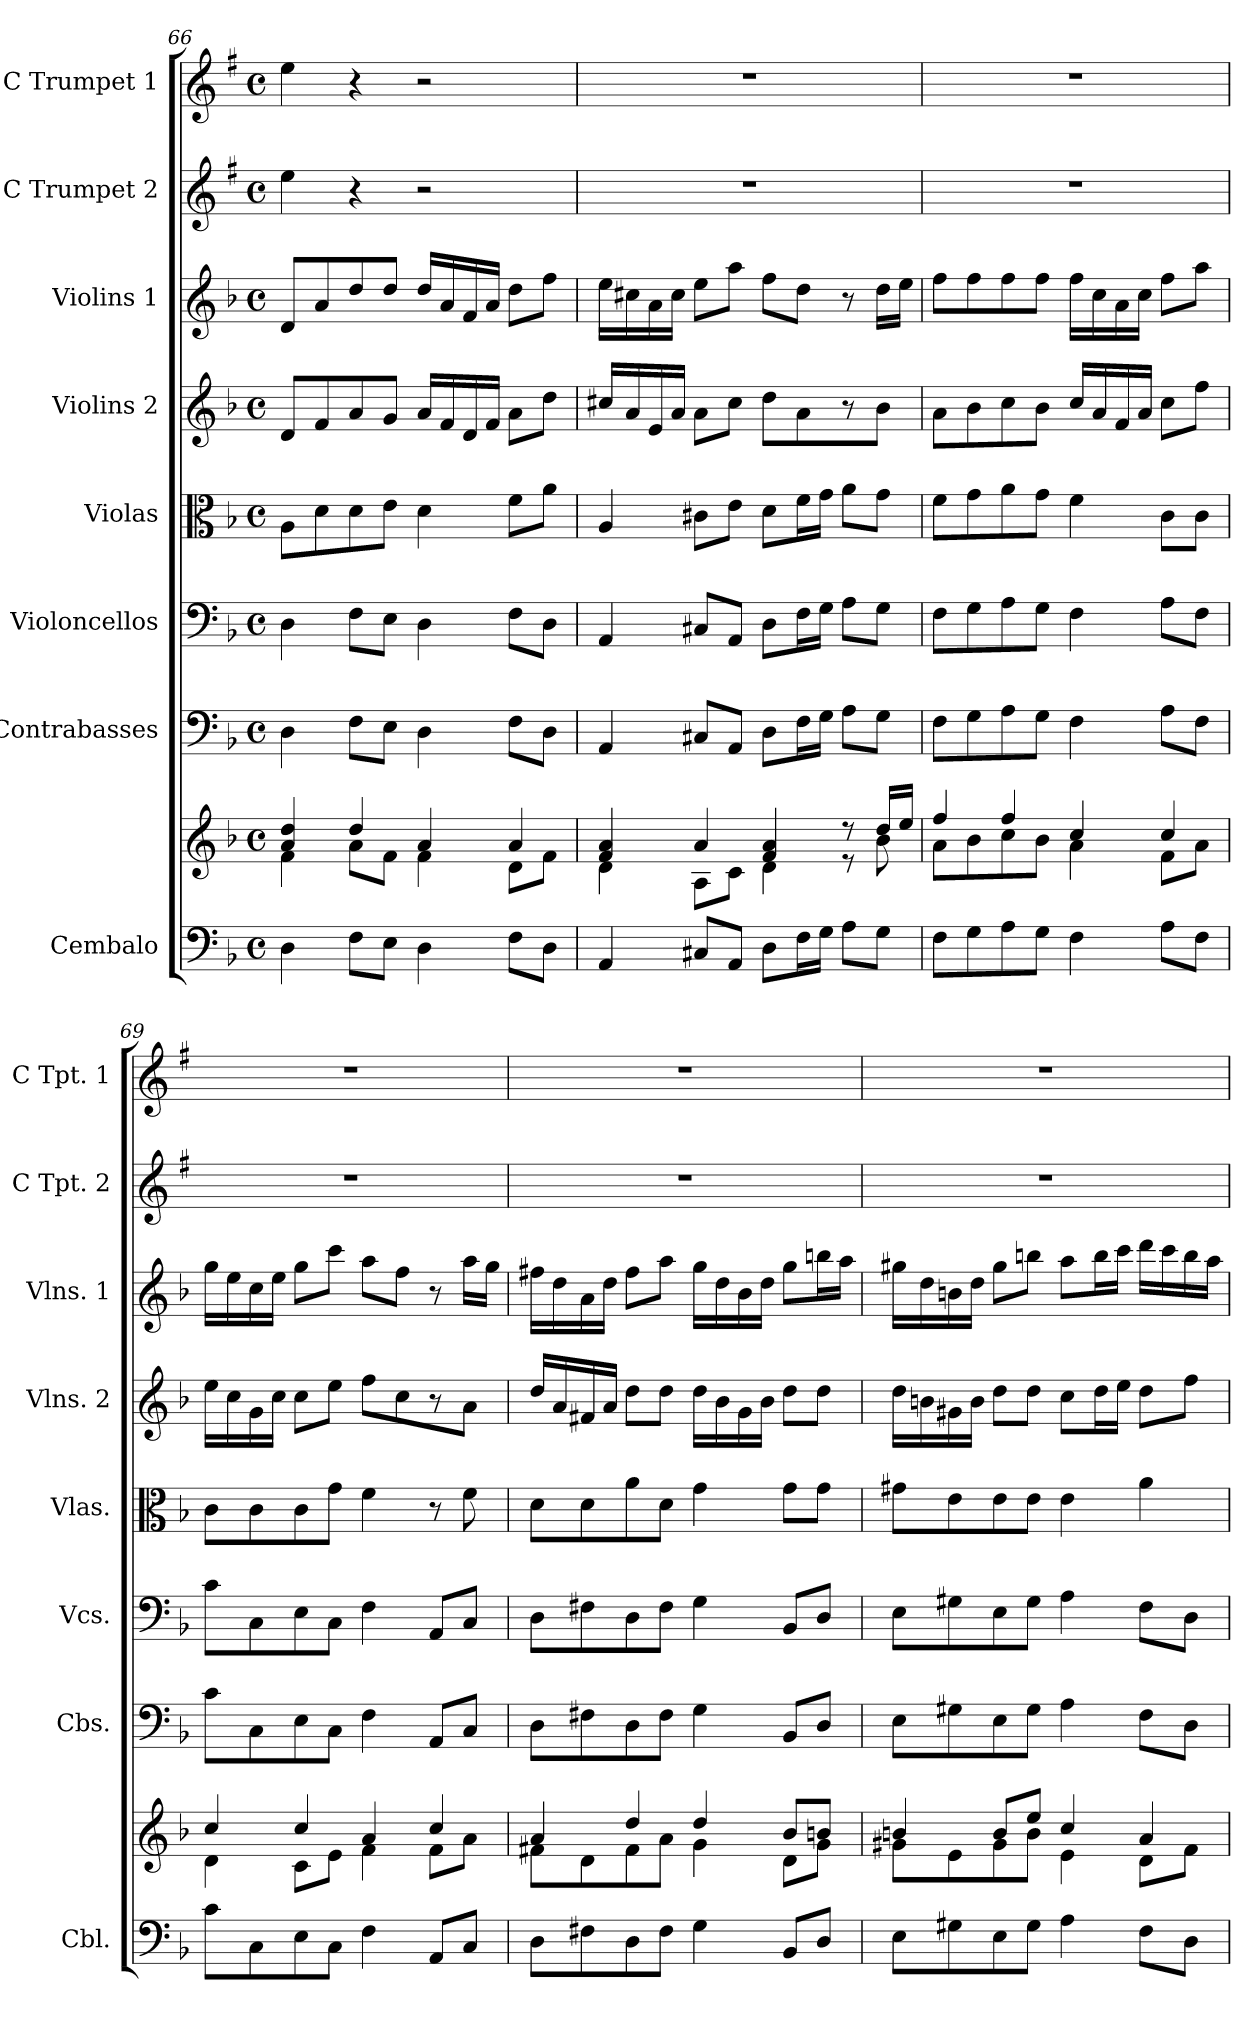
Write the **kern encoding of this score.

**kern	**kern	**kern	**kern	**kern	**kern	**kern	**kern	**kern
*part8	*part8	*part7	*part6	*part5	*part4	*part3	*part2	*part1
*staff9	*staff8	*staff7	*staff6	*staff5	*staff4	*staff3	*staff2	*staff1
*I"Cembalo	*	*I"Contrabasses	*I"Violoncellos	*I"Violas	*I"Violins 2	*I"Violins 1	*I"C Trumpet 2	*I"C Trumpet 1
*I'Cbl.	*	*I'Cbs.	*I'Vcs.	*I'Vlas.	*I'Vlns. 2	*I'Vlns. 1	*I'C Tpt. 2	*I'C Tpt. 1
*clefF4	*clefG2	*clefF4	*clefF4	*clefC3	*clefG2	*clefG2	*clefG2	*clefG2
*	*	*	*	*	*	*	*ITrd1c2	*ITrd1c2
*k[b-]	*k[b-]	*k[b-]	*k[b-]	*k[b-]	*k[b-]	*k[b-]	*k[b-]	*k[b-]
*M4/4	*M4/4	*M4/4	*M4/4	*M4/4	*M4/4	*M4/4	*M4/4	*M4/4
*met(c)	*met(c)	*met(c)	*met(c)	*met(c)	*met(c)	*met(c)	*met(c)	*met(c)
=66	=66	=66	=66	=66	=66	=66	=66	=66
*	*^	*	*	*	*	*	*	*
4D\	4a/ 4dd/	4f\	4D\	4D\	8A\L	8d/L	8d/L	4dd\	4dd\
.	.	.	.	.	8d\	8f/	8a/	.	.
8F\L	4dd/	8a\L	8F\L	8F\L	8d\	8a/	8dd/	4r	4r
8E\J	.	8f\J	8E\J	8E\J	8e\J	8g/J	8dd/J	.	.
4D\	4a/	4f\	4D\	4D\	4d\	16a/LL	16dd/LL	2r	2r
.	.	.	.	.	.	16f/	16a/	.	.
.	.	.	.	.	.	16d/	16f/	.	.
.	.	.	.	.	.	16f/JJ	16a/JJ	.	.
8F\L	4a/	8d\L	8F\L	8F\L	8f\L	8a\L	8dd\L	.	.
8D\J	.	8f\J	8D\J	8D\J	8a\J	8dd\J	8ff\J	.	.
!!LO:PB:g=z
=67	=67	=67	=67	=67	=67	=67	=67	=67	=67
4AA/	4f/ 4a/	4d\	4AA/	4AA/	4A/	16cc#X/LL	16ee\LL	1r	1r
.	.	.	.	.	.	16a/	16cc#X\	.	.
.	.	.	.	.	.	16e/	16a\	.	.
.	.	.	.	.	.	16a/JJ	16cc#\JJ	.	.
8C#X/L	4a/	8A\L	8C#X/L	8C#X/L	8c#X\L	8a\L	8ee\L	.	.
8AA/J	.	8c\J	8AA/J	8AA/J	8e\J	8cc#\J	8aa\J	.	.
8D\L	4f/ 4a/	4d\	8D\L	8D\L	8d\L	8dd\L	8ff\L	.	.
16F\L	.	.	16F\L	16F\L	16f\L	8a\	8dd\J	.	.
16G\JJ	.	.	16G\JJ	16G\JJ	16g\JJ	.	.	.	.
8A\L	8r	8r	8A\L	8A\L	8a\L	8r	8r	.	.
8G\J	16dd/LL	8b-\	8G\J	8G\J	8g\J	8b-\J	16dd\LL	.	.
.	16ee/JJ	.	.	.	.	.	16ee\JJ	.	.
=68	=68	=68	=68	=68	=68	=68	=68	=68	=68
8F\L	4ff/	8a\L	8F\L	8F\L	8f\L	8a\L	8ff\L	1r	1r
8G\	.	8b-\	8G\	8G\	8g\	8b-\	8ff\	.	.
8A\	4ff/	8cc\	8A\	8A\	8a\	8cc\	8ff\	.	.
8G\J	.	8b-\J	8G\J	8G\J	8g\J	8b-\J	8ff\J	.	.
4F\	4cc/	4a\	4F\	4F\	4f\	16cc/LL	16ff\LL	.	.
.	.	.	.	.	.	16a/	16cc\	.	.
.	.	.	.	.	.	16f/	16a\	.	.
.	.	.	.	.	.	16a/JJ	16cc\JJ	.	.
8A\L	4cc/	8f\L	8A\L	8A\L	8c\L	8cc\L	8ff\L	.	.
8F\J	.	8a\J	8F\J	8F\J	8c\J	8ff\J	8aa\J	.	.
=69	=69	=69	=69	=69	=69	=69	=69	=69	=69
8c\L	4cc/	4d\	8c\L	8c\L	8c\L	16ee\LL	16gg\LL	1r	1r
.	.	.	.	.	.	16cc\	16ee\	.	.
8C\	.	.	8C\	8C\	8c\	16g\	16cc\	.	.
.	.	.	.	.	.	16cc\JJ	16ee\JJ	.	.
8E\	4cc/	8c\L	8E\	8E\	8c\	8cc\L	8gg\L	.	.
8C\J	.	8e\J	8C\J	8C\J	8g\J	8ee\J	8ccc\J	.	.
4F\	4a/	4f\	4F\	4F\	4f\	8ff\L	8aa\L	.	.
.	.	.	.	.	.	8cc\	8ff\J	.	.
8AA/L	4cc/	8f\L	8AA/L	8AA/L	8r	8r	8r	.	.
8C/J	.	8a\J	8C/J	8C/J	8f\	8a\J	16aa\LL	.	.
.	.	.	.	.	.	.	16gg\JJ	.	.
=70	=70	=70	=70	=70	=70	=70	=70	=70	=70
8D\L	4a/	8f#X\L	8D\L	8D\L	8d\L	16dd/LL	16ff#X\LL	1r	1r
.	.	.	.	.	.	16a/	16dd\	.	.
8F#X\	.	8d\	8F#X\	8F#X\	8d\	16f#X/	16a\	.	.
.	.	.	.	.	.	16a/JJ	16dd\JJ	.	.
8D\	4dd/	8f#\	8D\	8D\	8a\	8dd\L	8ff#\L	.	.
8F#\J	.	8a\J	8F#\J	8F#\J	8d\J	8dd\J	8aa\J	.	.
4G\	4dd/	4g\	4G\	4G\	4g\	16dd\LL	16gg\LL	.	.
.	.	.	.	.	.	16b-\	16dd\	.	.
.	.	.	.	.	.	16g\	16b-\	.	.
.	.	.	.	.	.	16b-\JJ	16dd\JJ	.	.
8BB-/L	8b-/L	8d\L	8BB-/L	8BB-/L	8g\L	8dd\L	8gg\L	.	.
8D/J	8bn/J	8g\J	8D/J	8D/J	8g\J	8dd\J	16bbn\L	.	.
.	.	.	.	.	.	.	16aa\JJ	.	.
!!LO:PB:g=z
=71	=71	=71	=71	=71	=71	=71	=71	=71	=71
8E\L	4bn/	8g#X\L	8E\L	8E\L	8g#X\L	16dd\LL	16gg#X\LL	1r	1r
.	.	.	.	.	.	16bn\	16dd\	.	.
8G#X\	.	8e\	8G#X\	8G#X\	8e\	16g#X\	16bn\	.	.
.	.	.	.	.	.	16b\JJ	16dd\JJ	.	.
8E\	8b/L	8g#\	8E\	8E\	8e\	8dd\L	8gg#\L	.	.
8G#\J	8ee/J	8b\J	8G#\J	8G#\J	8e\J	8dd\J	8bbn\J	.	.
4A\	4cc/	4e\	4A\	4A\	4e\	8cc\L	8aa\L	.	.
.	.	.	.	.	.	16dd\L	16bb\L	.	.
.	.	.	.	.	.	16ee\JJ	16ccc\JJ	.	.
8F\L	4a/	8d\L	8F\L	8F\L	4a\	8dd\L	16ddd\LL	.	.
.	.	.	.	.	.	.	16ccc\	.	.
8D\J	.	8f\J	8D\J	8D\J	.	8ff\J	16bb\	.	.
.	.	.	.	.	.	.	16aa\JJ	.	.
*	*v	*v	*	*	*	*	*	*	*
=	=	=	=	=	=	=	=	=
*-	*-	*-	*-	*-	*-	*-	*-	*-
